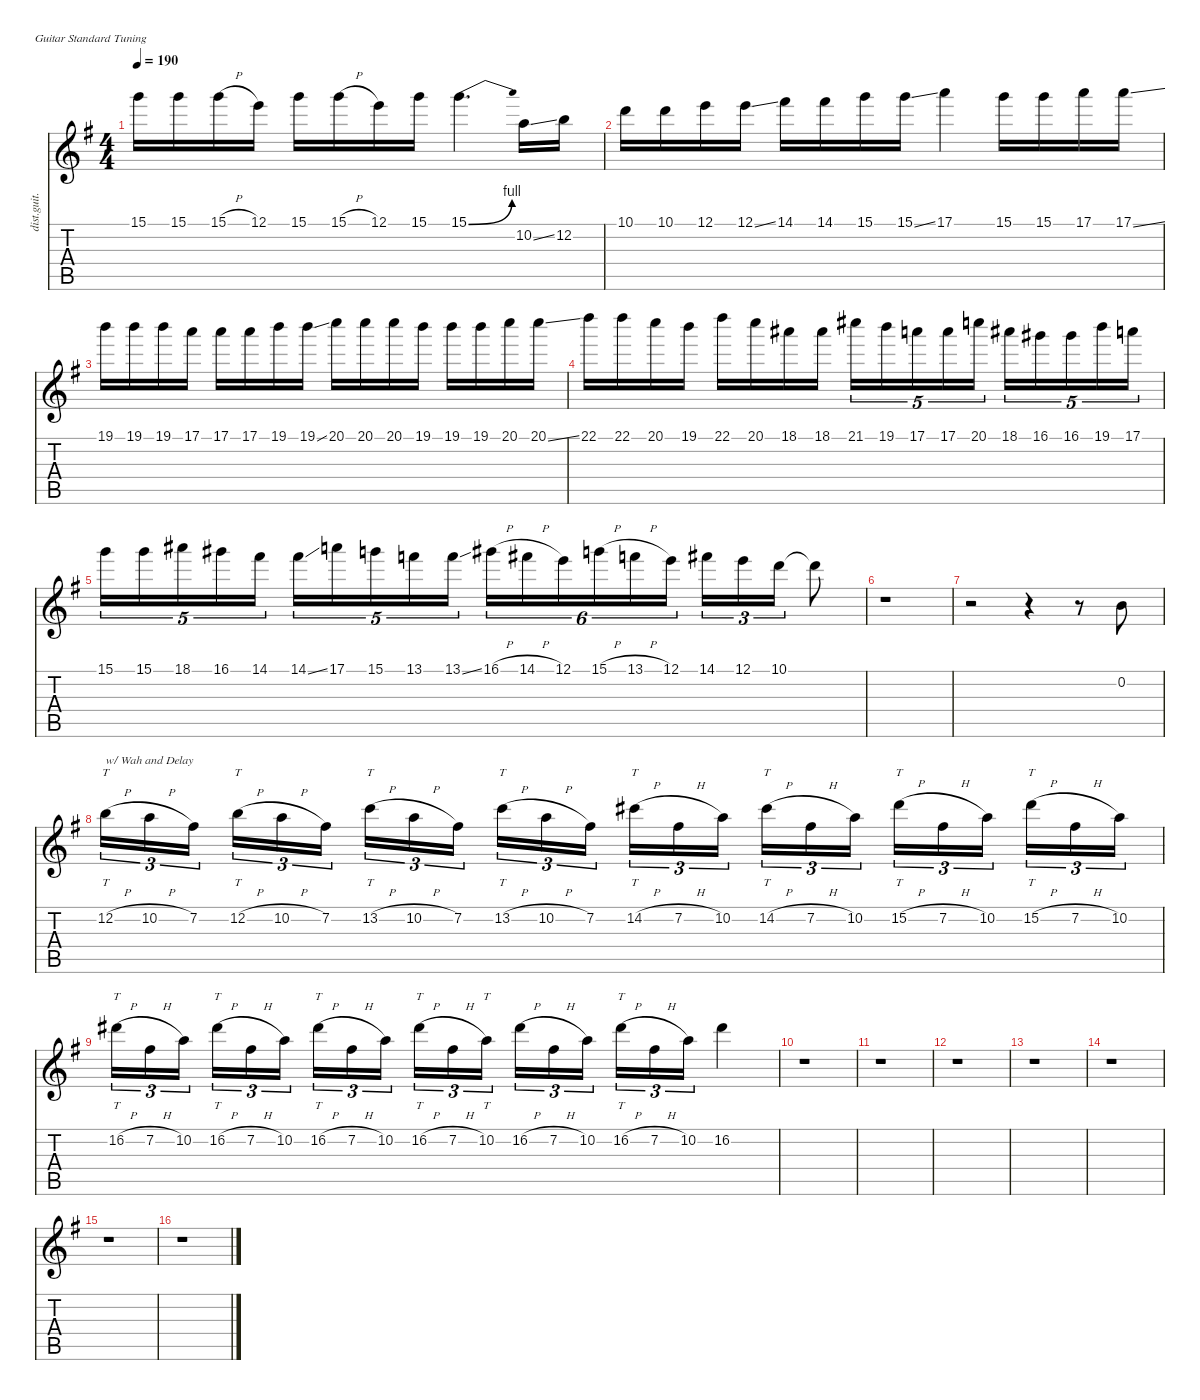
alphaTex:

\defaultSystemsLayout 4
\hideDynamics
\bracketExtendMode nobrackets
\otherSystemsTrackNameOrientation horizontal
\track ("Guitar 3" "dist.guit.") {instrument distortionguitar}
\staff {score tabs}
\tuning (E4 B3 G3 D3 A2 E2)
\ts (4 4)
\tempo 190
\clef g2
\ks eminor
15.1{acc forcenatural}.16{dy f beam Down} 15.1{acc forcenatural}.16{beam Down} 15.1{h acc forcenatural}.16{beam Down} 12.1{acc forcenatural}.16{beam Down} 15.1{acc forcenatural}.16{beam Down} 15.1{h acc forcenatural}.16{beam Down} 12.1{acc forcenatural}.16{beam Down} 15.1{acc forcenatural}.16{beam Down} 15.1{be (bend 0 0 30 4) acc forcenatural}.4{d beam Down} 10.2{ss acc forcenatural}.16{beam Down} 12.2{acc forcenatural}.16{beam Down} |
10.1{acc forcenatural}.16{beam Down} 10.1{acc forcenatural}.16{beam Down} 12.1{acc forcenatural}.16{beam Down} 12.1{ss acc forcenatural}.16{beam Down} 14.1{acc #}.16{beam Down} 14.1{acc #}.16{beam Down} 15.1{acc forcenatural}.16{beam Down} 15.1{ss acc forcenatural}.16{beam Down} 17.1{acc forcenatural}.4{beam Down} 15.1{acc forcenatural}.16{beam Down} 15.1{acc forcenatural}.16{beam Down} 17.1{acc forcenatural}.16{beam Down} 17.1{ss acc forcenatural}.16{beam Down} |
19.1{acc forcenatural}.16{beam Down} 19.1{acc forcenatural}.16{beam Down} 19.1{acc forcenatural}.16{beam Down} 17.1{acc forcenatural}.16{beam Down} 17.1{acc forcenatural}.16{beam Down} 17.1{acc forcenatural}.16{beam Down} 19.1{acc forcenatural}.16{beam Down} 19.1{ss acc forcenatural}.16{beam Down} 20.1{acc forcenatural}.16{beam Down} 20.1{acc forcenatural}.16{beam Down} 20.1{acc forcenatural}.16{beam Down} 19.1{acc forcenatural}.16{beam Down} 19.1{acc forcenatural}.16{beam Down} 19.1{acc forcenatural}.16{beam Down} 20.1{acc forcenatural}.16{beam Down} 20.1{ss acc forcenatural}.16{beam Down} |
22.1{acc forcenatural}.16{beam Down} 22.1{acc forcenatural}.16{beam Down} 20.1{acc forcenatural}.16{beam Down} 19.1{acc forcenatural}.16{beam Down} 22.1{acc forcenatural}.16{beam Down} 20.1{acc forcenatural}.16{beam Down} 18.1{acc #}.16{beam Down} 18.1{acc #}.16{beam Down} 21.1{acc #}.16{tu (5 4) beam Down} 19.1{acc forcenatural}.16{tu (5 4) beam Down} 17.1{acc forcenatural}.16{tu (5 4) beam Down} 17.1{acc forcenatural}.16{tu (5 4) beam Down} 20.1{acc forcenatural}.16{tu (5 4) beam Down} 18.1{acc #}.16{tu (5 4) beam Down} 16.1{acc #}.16{tu (5 4) beam Down} 16.1{acc #}.16{tu (5 4) beam Down} 19.1{acc forcenatural}.16{tu (5 4) beam Down} 17.1{acc forcenatural}.16{tu (5 4) beam Down} |
15.1{acc forcenatural}.16{tu (5 4) beam Down} 15.1{acc forcenatural}.16{tu (5 4) beam Down} 18.1{acc #}.16{tu (5 4) beam Down} 16.1{acc #}.16{tu (5 4) beam Down} 14.1{acc #}.16{tu (5 4) beam Down} 14.1{ss acc #}.16{tu (5 4) beam Down} 17.1{acc forcenatural}.16{tu (5 4) beam Down} 15.1{acc forcenatural}.16{tu (5 4) beam Down} 13.1{acc forcenatural}.16{tu (5 4) beam Down} 13.1{ss acc forcenatural}.16{tu (5 4) beam Down} 16.1{h acc #}.16{tu (6 4) beam Down} 14.1{h acc #}.16{tu (6 4) beam Down} 12.1{acc forcenatural}.16{tu (6 4) beam Down} 15.1{h acc forcenatural}.16{tu (6 4) beam Down} 13.1{h acc forcenatural}.16{tu (6 4) beam Down} 12.1{acc forcenatural}.16{tu (6 4) beam Down} 14.1{acc #}.16{tu (3 2) beam Down} 12.1{acc forcenatural}.16{tu (3 2) beam Down} 10.1{acc forcenatural}.16{tu (3 2) beam Down} 10.1{t acc forcenatural}.8{beam Down} |
r.1{beam Down} |
r.2{beam Down} r.4{beam Down} r.8{beam Down} 0.2{acc forcenatural}.8{beam Down} |
12.2{h acc forcenatural}.16{tt tu (3 2) txt "w/ Wah and Delay" beam Down} 10.2{h acc forcenatural}.16{tu (3 2) beam Down} 7.2{acc #}.16{tu (3 2) beam Down} 12.2{h acc forcenatural}.16{tt tu (3 2) beam Down} 10.2{h acc forcenatural}.16{tu (3 2) beam Down} 7.2{acc #}.16{tu (3 2) beam Down} 13.2{h acc forcenatural}.16{tt tu (3 2) beam Down} 10.2{h acc forcenatural}.16{tu (3 2) beam Down} 7.2{acc #}.16{tu (3 2) beam Down} 13.2{h acc forcenatural}.16{tt tu (3 2) beam Down} 10.2{h acc forcenatural}.16{tu (3 2) beam Down} 7.2{acc #}.16{tu (3 2) beam Down} 14.2{h acc #}.16{tt tu (3 2) beam Down} 7.2{h acc #}.16{tu (3 2) beam Down} 10.2{acc forcenatural}.16{tu (3 2) beam Down} 14.2{h acc #}.16{tt tu (3 2) beam Down} 7.2{h acc #}.16{tu (3 2) beam Down} 10.2{acc forcenatural}.16{tu (3 2) beam Down} 15.2{h acc forcenatural}.16{tt tu (3 2) beam Down} 7.2{h acc #}.16{tu (3 2) beam Down} 10.2{acc forcenatural}.16{tu (3 2) beam Down} 15.2{h acc forcenatural}.16{tt tu (3 2) beam Down} 7.2{h acc #}.16{tu (3 2) beam Down} 10.2{acc forcenatural}.16{tu (3 2) beam Down} |
16.2{h acc #}.16{tt tu (3 2) beam Down} 7.2{h acc #}.16{tu (3 2) beam Down} 10.2{acc forcenatural}.16{tu (3 2) beam Down} 16.2{h acc #}.16{tt tu (3 2) beam Down} 7.2{h acc #}.16{tu (3 2) beam Down} 10.2{acc forcenatural}.16{tu (3 2) beam Down} 16.2{h acc #}.16{tt tu (3 2) beam Down} 7.2{h acc #}.16{tu (3 2) beam Down} 10.2{acc forcenatural}.16{tu (3 2) beam Down} 16.2{h acc #}.16{tt tu (3 2) beam Down} 7.2{h acc #}.16{tu (3 2) beam Down} 10.2{acc forcenatural}.16{tt tu (3 2) beam Down} 16.2{h acc #}.16{tu (3 2) beam Down} 7.2{h acc #}.16{tu (3 2) beam Down} 10.2{acc forcenatural}.16{tu (3 2) beam Down} 16.2{h acc #}.16{tt tu (3 2) beam Down} 7.2{h acc #}.16{tu (3 2) beam Down} 10.2{acc forcenatural}.16{tu (3 2) beam Down} 16.2{acc #}.4{beam Down} |
r.1{beam Down} |
r.1{beam Down} |
r.1{beam Down} |
r.1{beam Down} |
r.1{beam Down} |
r.1{beam Down} |
r.1{beam Down}
